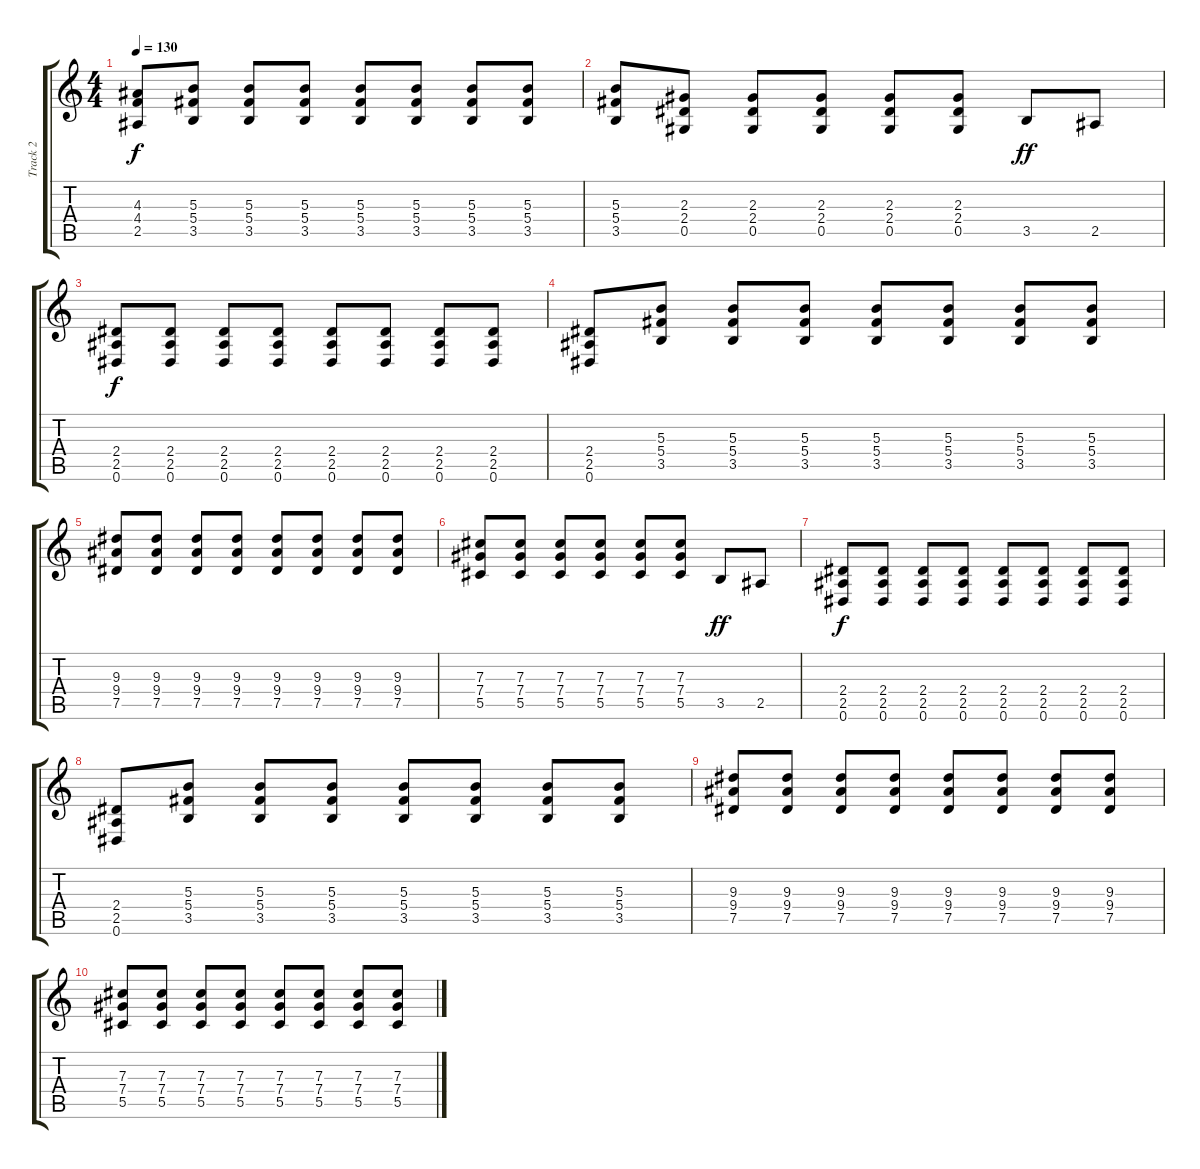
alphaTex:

\track ("Track 2" "Track 2") {instrument distortionguitar}
\staff {score tabs}
\tuning (Eb4 Bb3 Gb3 Db3 Ab2 Eb2) {hide}
\ts (4 4)
\tempo 130
\clef g2
\ks c
(4.3 4.4 2.5).8{dy f} (5.3 5.4 3.5).8 (5.3 5.4 3.5).8 (5.3 5.4 3.5).8 (5.3 5.4 3.5).8 (5.3 5.4 3.5).8 (5.3 5.4 3.5).8 (5.3 5.4 3.5).8 |
(5.3 5.4 3.5).8 (2.3 2.4 0.5).8 (2.3 2.4 0.5).8 (2.3 2.4 0.5).8 (2.3 2.4 0.5).8 (2.3 2.4 0.5).8 3.5.8{dy ff} 2.5.8 |
(2.4 2.5 0.6).8{dy f volume 12} (2.4 2.5 0.6).8 (2.4 2.5 0.6).8 (2.4 2.5 0.6).8 (2.4 2.5 0.6).8 (2.4 2.5 0.6).8 (2.4 2.5 0.6).8 (2.4 2.5 0.6).8 |
(2.4 2.5 0.6).8 (5.3 5.4 3.5).8 (5.3 5.4 3.5).8 (5.3 5.4 3.5).8 (5.3 5.4 3.5).8 (5.3 5.4 3.5).8 (5.3 5.4 3.5).8 (5.3 5.4 3.5).8 |
(9.3 9.4 7.5).8{volume 8} (9.3 9.4 7.5).8 (9.3 9.4 7.5).8 (9.3 9.4 7.5).8 (9.3 9.4 7.5).8 (9.3 9.4 7.5).8 (9.3 9.4 7.5).8 (9.3 9.4 7.5).8 |
(7.3 7.4 5.5).8 (7.3 7.4 5.5).8 (7.3 7.4 5.5).8 (7.3 7.4 5.5).8 (7.3 7.4 5.5).8 (7.3 7.4 5.5).8 3.5.8{dy ff} 2.5.8 |
(2.4 2.5 0.6).8{dy f volume 4} (2.4 2.5 0.6).8 (2.4 2.5 0.6).8 (2.4 2.5 0.6).8 (2.4 2.5 0.6).8 (2.4 2.5 0.6).8 (2.4 2.5 0.6).8 (2.4 2.5 0.6).8 |
(2.4 2.5 0.6).8 (5.3 5.4 3.5).8 (5.3 5.4 3.5).8 (5.3 5.4 3.5).8 (5.3 5.4 3.5).8 (5.3 5.4 3.5).8 (5.3 5.4 3.5).8 (5.3 5.4 3.5).8 |
(9.3 9.4 7.5).8{volume 0} (9.3 9.4 7.5).8 (9.3 9.4 7.5).8 (9.3 9.4 7.5).8 (9.3 9.4 7.5).8 (9.3 9.4 7.5).8 (9.3 9.4 7.5).8 (9.3 9.4 7.5).8 |
(7.3 7.4 5.5).8 (7.3 7.4 5.5).8 (7.3 7.4 5.5).8 (7.3 7.4 5.5).8 (7.3 7.4 5.5).8 (7.3 7.4 5.5).8 (7.3 7.4 5.5).8 (7.3 7.4 5.5).8
